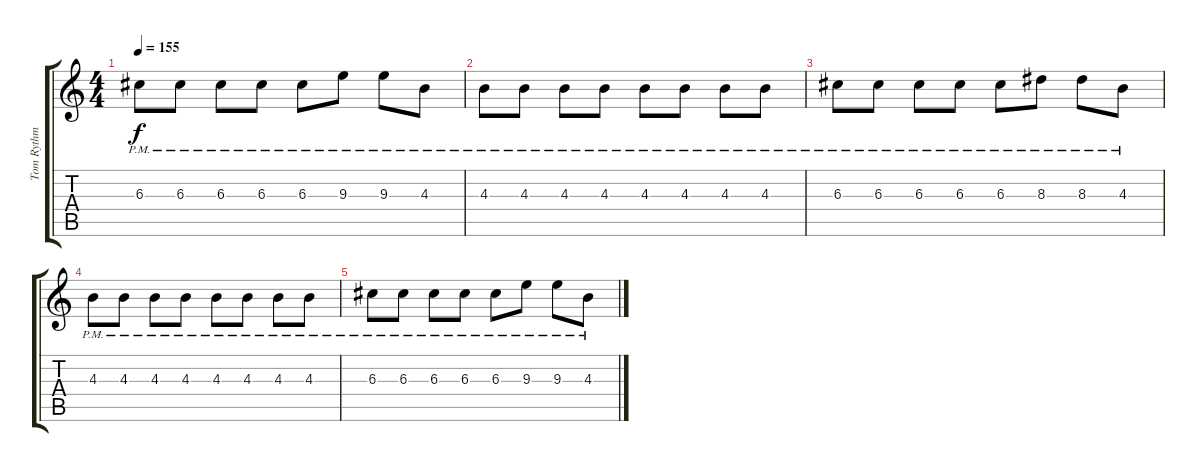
\track ("Tom Rythm" "Tom Rythm") {instrument distortionguitar}
\staff {score tabs}
\tuning (E4 B3 G3 D3 A2 E2) {hide}
\ts (4 4)
\tempo 155
\clef g2
\ks c
6.3{pm}.8{dy f} 6.3{pm}.8 6.3{pm}.8 6.3{pm}.8 6.3{pm}.8 9.3{pm}.8 9.3{pm}.8 4.3{pm}.8 |
4.3{pm}.8 4.3{pm}.8 4.3{pm}.8 4.3{pm}.8 4.3{pm}.8 4.3{pm}.8 4.3{pm}.8 4.3{pm}.8 |
6.3{pm}.8 6.3{pm}.8 6.3{pm}.8 6.3{pm}.8 6.3{pm}.8 8.3{pm}.8 8.3{pm}.8 4.3{pm}.8 |
4.3{pm}.8 4.3{pm}.8 4.3{pm}.8 4.3{pm}.8 4.3{pm}.8 4.3{pm}.8 4.3{pm}.8 4.3{pm}.8 |
6.3{pm}.8 6.3{pm}.8 6.3{pm}.8 6.3{pm}.8 6.3{pm}.8 9.3{pm}.8 9.3{pm}.8 4.3{pm}.8
